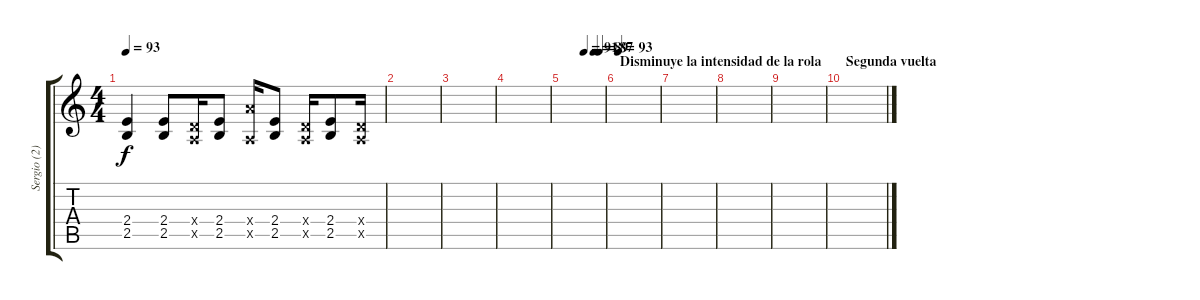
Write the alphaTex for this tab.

\track ("Sergio (2)" "Sergio (2)") {instrument distortionguitar}
\staff {score tabs}
\tuning (E4 B3 G3 D3 A2 E2) {hide}
\ts (4 4)
\tempo 93
\clef g2
\ks c
(2.4 2.5).4{dy f} (2.4 2.5).8 (0.4{x} 0.5{x}).16 (2.4 2.5).8 (7.4{x} 0.5{x}).16 (2.4 2.5).8 (0.4{x} 0.5{x}).16 (2.4 2.5).8 (0.4{x} 0.5{x}).16 |
|
|
|
\tempo (91 0.5)
\tempo (89 0.75)
\tempo (87 0.875)
|
\section ("" "Disminuye la intensidad de la rola")
\tempo 93
|
|
|
|
\section ("" "Segunda vuelta")
